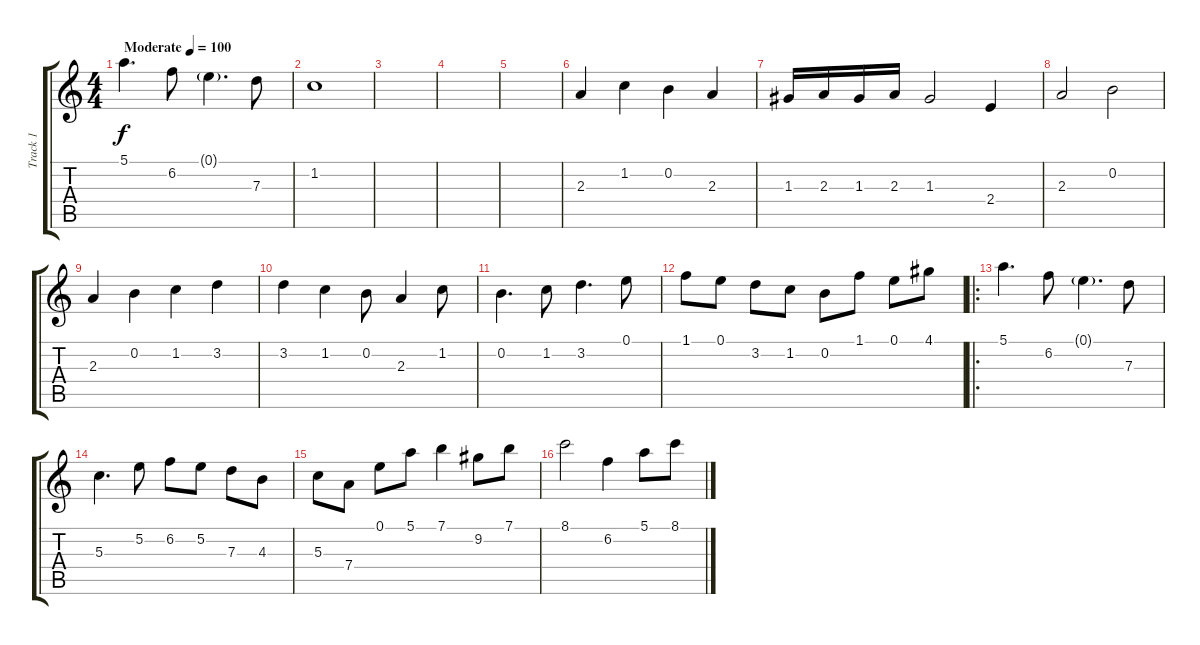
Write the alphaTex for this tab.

\track ("Track 1" "Track 1") {instrument acousticguitarnylon}
\staff {score tabs}
\tuning (E4 B3 G3 D3 A2 E2) {hide}
\ts (4 4)
\tempo (100 "Moderate")
\clef g2
\ks aminor
5.1.4{d dy f instrument acousticguitarnylon} 6.2.8 0.1{g}.4{d} 7.3.8 |
1.2.1 |
|
|
|
2.3.4 1.2.4 0.2.4 2.3.4 |
\ks c
1.3.16 2.3.16 1.3.16 2.3.16 1.3.2 2.4.4 |
2.3.2 0.2.2 |
2.3.4 0.2.4 1.2.4 3.2.4 |
3.2.4 1.2.4 0.2.8 2.3.4 1.2.8 |
0.2.4{d} 1.2.8 3.2.4{d} 0.1.8 |
1.1.8 0.1.8 3.2.8 1.2.8 0.2.8 1.1.8 0.1.8 4.1.8 |
\ro
\ks aminor
5.1.4{d} 6.2.8 0.1{g}.4{d} 7.3.8 |
5.3.4{d} 5.2.8 6.2.8 5.2.8 7.3.8 4.3.8 |
5.3.8 7.4.8 0.1.8 5.1.8 7.1.4 9.2.8 7.1.8 |
8.1.2 6.2.4 5.1.8 8.1.8
